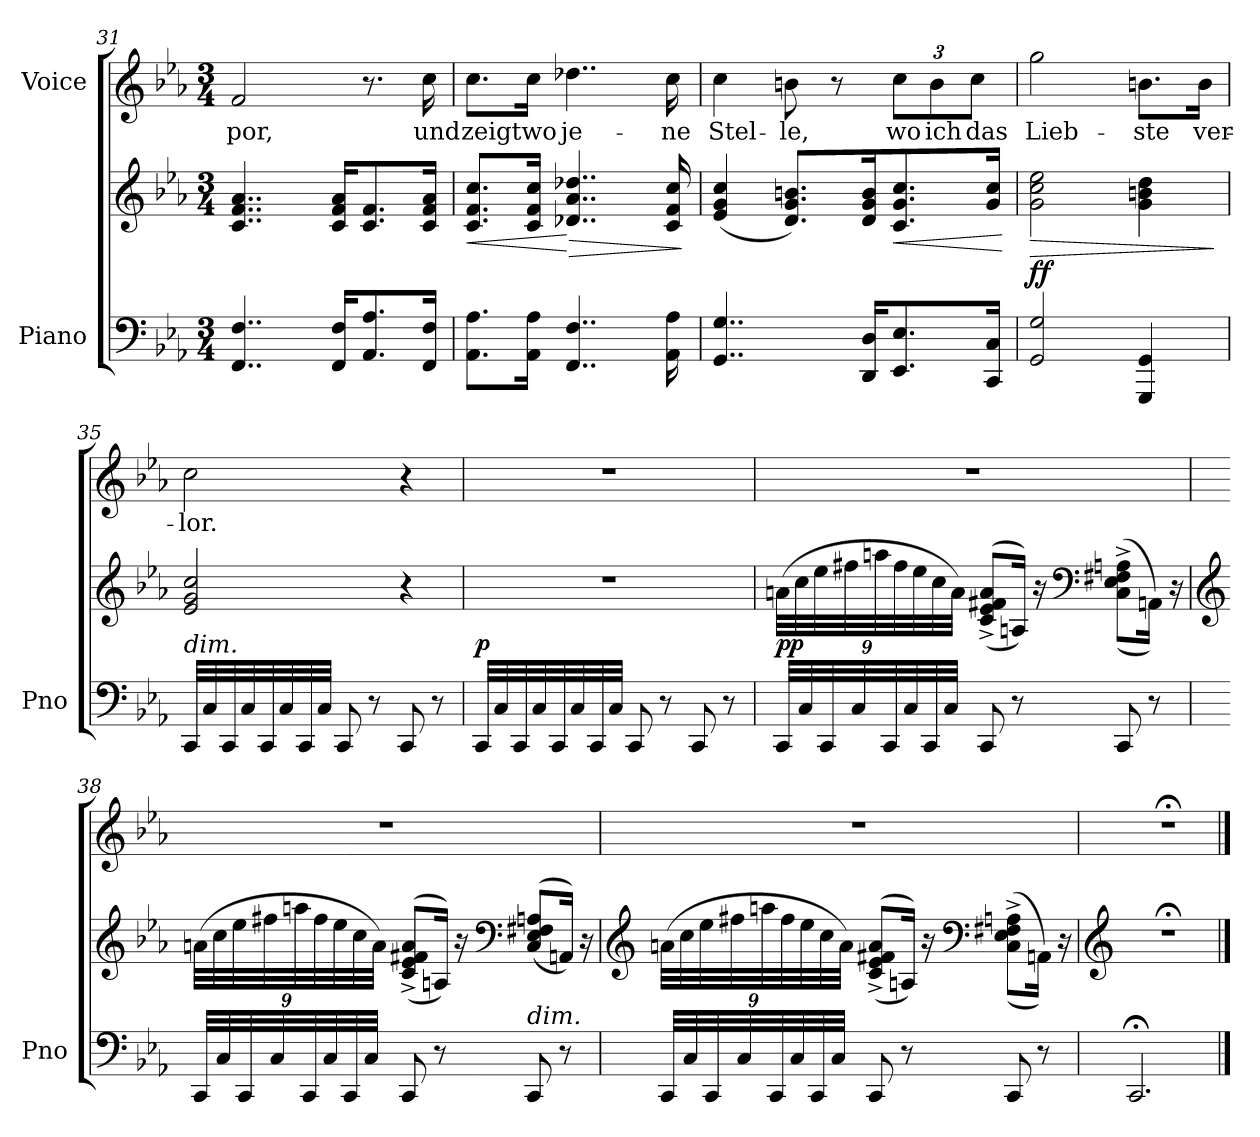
**kern	**kern	**dynam	**kern	**text
*part2	*part2	*part2	*part1	*part1
*staff3	*staff2	*staff2/3	*staff1	*staff1
*I"Piano	*	*	*I"Voice	*
*I'Pno	*	*	*	*
*clefF4	*clefG2	*	*clefG2	*
*k[b-e-a-]	*k[b-e-a-]	*	*k[b-e-a-]	*
*M3/4	*M3/4	*	*M3/4	*
=31	=31	=31	=31	=31
!	!	!	!	!LO:LY:b
4..FF/ 4..F/	4..c/ 4..f/ 4..a-/	.	2f/	-por,
16FF/ 16F/KL	16c/ 16f/ 16a-/KL	.	.	.
8.AA-/ 8.A-/	8.c/ 8.f/	.	8.r	.
!	!	!	!	!LO:LY:b
16FF/ 16F/Jk	16c/ 16f/ 16a-/Jk	.	16cc\	und
!!LO:LB:g=z
=32	=32	=32	=32	=32
!	!	!LO:HP:b	!	!LO:LY:b
8.AA-\ 8.A-\L	8.c/ 8.f/ 8.cc/L	<	8.cc\L	zeigt
!	!	!	!	!LO:LY:b
16AA-\ 16A-\Jk	16c/ 16f/ 16cc/Jk	.	16cc\Jk	wo
!	!	!LO:HP:n=1:b	!	!LO:LY:b
4..FF/ 4..F/	4..d-X/ 4..a-/ 4..dd-X/	[ >	4..dd-X\	je-
!	!	!	!	!LO:LY:b
16AA-\ 16A-\	16c/ 16f/ 16cc/	.	16cc\	-ne
.	.	]	.	.
=33	=33	=33	=33	=33
!	!	!	!	!LO:LY:b
4..GG/ 4..G/	(4e-/ 4g/ 4cc/	.	4cc\	Stel-
!	!	!	!	!LO:LY:b
.	8.d/ 8.g/ 8.bn/L)	.	8bn\	-le,
.	.	.	8r	.
16DD/ 16D/KL	16d/ 16g/ 16b/K	.	.	.
!	!	!LO:HP:b	!	!
*	*	*	*Xbrackettup	*
!	!	!	!	!LO:LY:b
8.EE-/ 8.E-/	8.c/ 8.g/ 8.cc/	<	12cc\L	wo
!	!	!	!	!LO:LY:b
.	.	.	12b\	ich
!	!	!	!	!LO:LY:b
.	.	.	12cc\J	das
16CC/ 16C/Jk	16g/ 16cc/Jk	.	.	.
.	.	[	.	.
=34	=34	=34	=34	=34
!	!	!LO:HP:b	!	!LO:LY:b
!	!	!LO:DY:n=1:a=2	!	!
2GG/ 2G/	2g\ 2cc\ 2ee-\	> ff	2gg\	Lieb-
!	!	!	!	!LO:LY:b
4GGG/ 4GG/	4g\ 4bn\ 4dd\	.	8.bn\L	-ste
!	!	!	!	!LO:LY:b
.	.	.	16b\Jk	ver-
.	.	]	.	.
=35	=35	=35	=35	=35
!LO:TX:a:i:t=dim.	!	!	!	!
!	!	!	!	!LO:LY:b
32CC/LLL	2e-/ 2g/ 2cc/	.	2cc\	-lor.
32C/	.	.	.	.
32CC/	.	.	.	.
32C/	.	.	.	.
32CC/	.	.	.	.
32C/	.	.	.	.
32CC/	.	.	.	.
32C/JJJ	.	.	.	.
8CC/	.	.	.	.
8r	.	.	.	.
8CC/	4r	.	4r	.
8r	.	.	.	.
!!LO:LB:g=z
=36	=36	=36	=36	=36
!	!	!LO:DY:a=2	!	!
32CC/LLL	2.r	p	2.r	.
32C/	.	.	.	.
32CC/	.	.	.	.
32C/	.	.	.	.
32CC/	.	.	.	.
32C/	.	.	.	.
32CC/	.	.	.	.
32C/JJJ	.	.	.	.
8CC/	.	.	.	.
8r	.	.	.	.
8CC/	.	.	.	.
8r	.	.	.	.
=37	=37	=37	=37	=37
*	*Xbrackettup	*	*	*
!	!	!LO:DY:a=2	!	!
32CC/LLL	(36an\LLL	pp	2.r	.
.	36cc\	.	.	.
32C/	.	.	.	.
.	36ee-\	.	.	.
32CC/	.	.	.	.
.	36ff#X\	.	.	.
32C/	.	.	.	.
.	36aan\	.	.	.
32CC/	.	.	.	.
.	36ff#\	.	.	.
32C/	.	.	.	.
.	36ee-\	.	.	.
32CC/	.	.	.	.
.	36cc\	.	.	.
32C/JJJ	.	.	.	.
.	36a\JJJ)	.	.	.
8CC/	((8c/^> 8e-/^> 8f#X/^> 8a/^>L	.	.	.
8r	16An/Jk))	.	.	.
.	16r	.	.	.
*	*clefF4	*	*	*
8CC/	((8C\^ 8E-\^ 8F#X\^ 8An\^L	.	.	.
8r	16AAn\Jk))	.	.	.
.	16r	.	.	.
!!LO:LB:g=z
=38	=38	=38	=38	=38
*	*clefG2	*	*	*
32CC/LLL	(36an\LLL	.	2.r	.
.	36cc\	.	.	.
32C/	.	.	.	.
.	36ee-\	.	.	.
32CC/	.	.	.	.
.	36ff#X\	.	.	.
32C/	.	.	.	.
.	36aan\	.	.	.
32CC/	.	.	.	.
.	36ff#\	.	.	.
32C/	.	.	.	.
.	36ee-\	.	.	.
32CC/	.	.	.	.
.	36cc\	.	.	.
32C/JJJ	.	.	.	.
.	36a\JJJ)	.	.	.
8CC/	((8c/^> 8e-/^> 8f#X/^> 8a/^>L	.	.	.
8r	16An/Jk))	.	.	.
.	16r	.	.	.
*	*clefF4	*	*	*
!LO:TX:a:i:t=dim.	!	!	!	!
8CC/	((8C/ 8E-/ 8F#X/ 8An/L	.	.	.
8r	16AAn/Jk))	.	.	.
.	16r	.	.	.
=39	=39	=39	=39	=39
*	*clefG2	*	*	*
32CC/LLL	(36an\LLL	.	2.r	.
.	36cc\	.	.	.
32C/	.	.	.	.
.	36ee-\	.	.	.
32CC/	.	.	.	.
.	36ff#X\	.	.	.
32C/	.	.	.	.
.	36aan\	.	.	.
32CC/	.	.	.	.
.	36ff#\	.	.	.
32C/	.	.	.	.
.	36ee-\	.	.	.
32CC/	.	.	.	.
.	36cc\	.	.	.
32C/JJJ	.	.	.	.
.	36a\JJJ)	.	.	.
8CC/	((8c/^> 8e-/^> 8f#X/^> 8a/^>L	.	.	.
8r	16An/Jk))	.	.	.
.	16r	.	.	.
*	*clefF4	*	*	*
8CC/	((8C\^ 8E-\^ 8F#X\^ 8An\^L	.	.	.
8r	16AAn\Jk))	.	.	.
.	16r	.	.	.
=40	=40	=40	=40	=40
*	*clefG2	*	*	*
2.CC;</	2.r;<	.	2.r;<	.
==	==	==	==	==
*-	*-	*-	*-	*-
